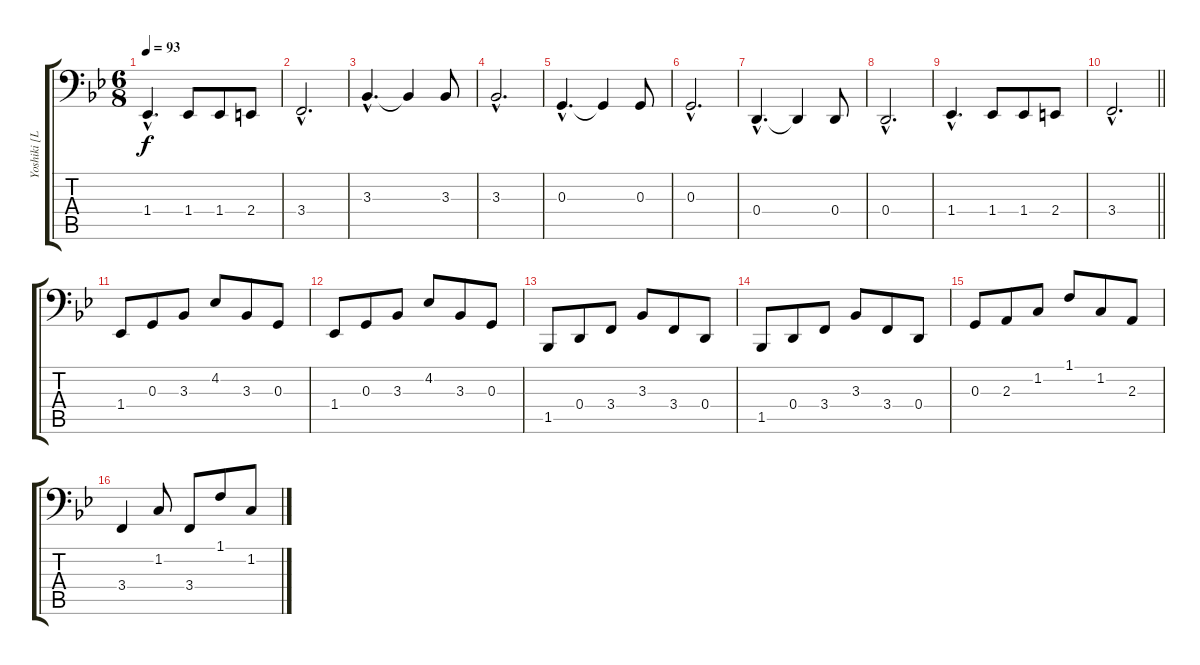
\track ("Yoshiki [L]" "Yoshiki [L") {instrument acousticgrandpiano}
\staff {score tabs}
\tuning (E3 B2 G2 D2 A1 E1) {hide}
\ts (6 8)
\tempo 93
\clef f4
\ks bb
1.4{hac}.4{d dy f} 1.4.8 1.4.8 2.4.8 |
3.4{hac}.2{d} |
3.3{hac}.4{d} 3.3{t}.4 3.3.8 |
3.3{hac}.2{d} |
0.3{hac}.4{d} 0.3{t}.4 0.3.8 |
0.3{hac}.2{d} |
0.4{hac}.4{d} 0.4{t}.4 0.4.8 |
0.4{hac}.2{d} |
1.4{hac}.4{d} 1.4.8 1.4.8 2.4.8 |
\barLineRight lightlight
3.4{hac}.2{d} |
1.4.8 0.3.8 3.3.8 4.2.8 3.3.8 0.3.8 |
1.4.8 0.3.8 3.3.8 4.2.8 3.3.8 0.3.8 |
1.5.8 0.4.8 3.4.8 3.3.8 3.4.8 0.4.8 |
1.5.8 0.4.8 3.4.8 3.3.8 3.4.8 0.4.8 |
0.3.8 2.3.8 1.2.8 1.1.8 1.2.8 2.3.8 |
3.4.4 1.2.8 3.4.8 1.1.8 1.2.8
